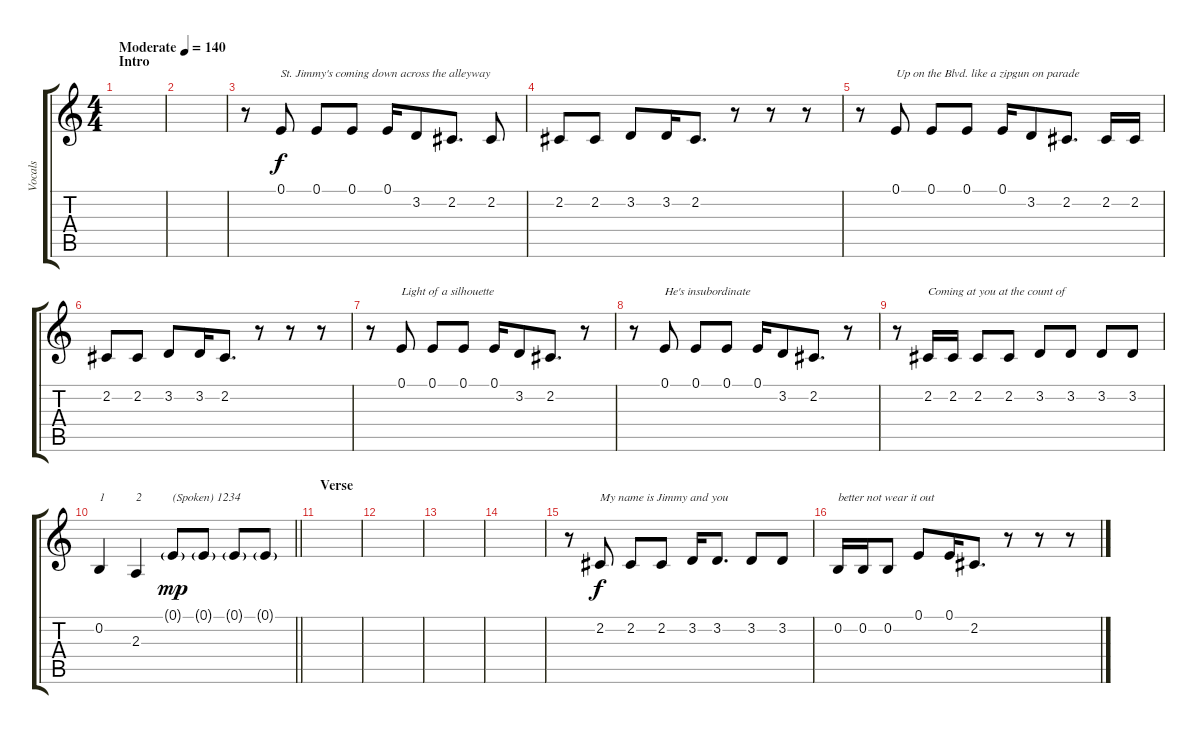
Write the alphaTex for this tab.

\track ("Vocals" "Vocals") {instrument synthvoice}
\staff {score tabs}
\tuning (E4 B3 G3 D3 A2 E2) {hide}
\ts (4 4)
\section ("" "Intro")
\tempo (140 "Moderate")
\clef g2
\ks c
|
|
r.8 0.1.8{txt "St. Jimmy's coming down across the alleyway" volume 13} 0.1.8 0.1.8 0.1.16 3.2.8 2.2.8{d} 2.2.8 |
2.2.8 2.2.8 3.2.8 3.2.16 2.2.8{d} r.8 r.8 r.8 |
r.8 0.1.8{txt "Up on the Blvd. like a zipgun on parade"} 0.1.8 0.1.8 0.1.16 3.2.8 2.2.8{d} 2.2.16 2.2.16 |
2.2.8 2.2.8 3.2.8 3.2.16 2.2.8{d} r.8 r.8 r.8 |
r.8 0.1.8{txt "Light of a silhouette"} 0.1.8 0.1.8 0.1.16 3.2.8 2.2.8{d} r.8 |
r.8 0.1.8{txt "He's insubordinate"} 0.1.8 0.1.8 0.1.16 3.2.8 2.2.8{d} r.8 |
r.8 2.2.16{txt "Coming at you at the count of"} 2.2.16 2.2.8 2.2.8 3.2.8 3.2.8 3.2.8 3.2.8 |
\barLineRight lightlight
0.2.4{txt "1" volume 15} 2.3.4{txt "2"} 0.1{g}.8{txt "(Spoken) 1234" dy mp} 0.1{g}.8 0.1{g}.8 0.1{g}.8 |
\section ("" "Verse")
|
|
|
|
r.8 2.2.8{txt "My name is Jimmy and you" dy f} 2.2.8 2.2.8 3.2.16 3.2.8{d} 3.2.8 3.2.8 |
0.2.16{txt "better not wear it out"} 0.2.16 0.2.8 0.1.8 0.1.16 2.2.8{d} r.8 r.8 r.8
